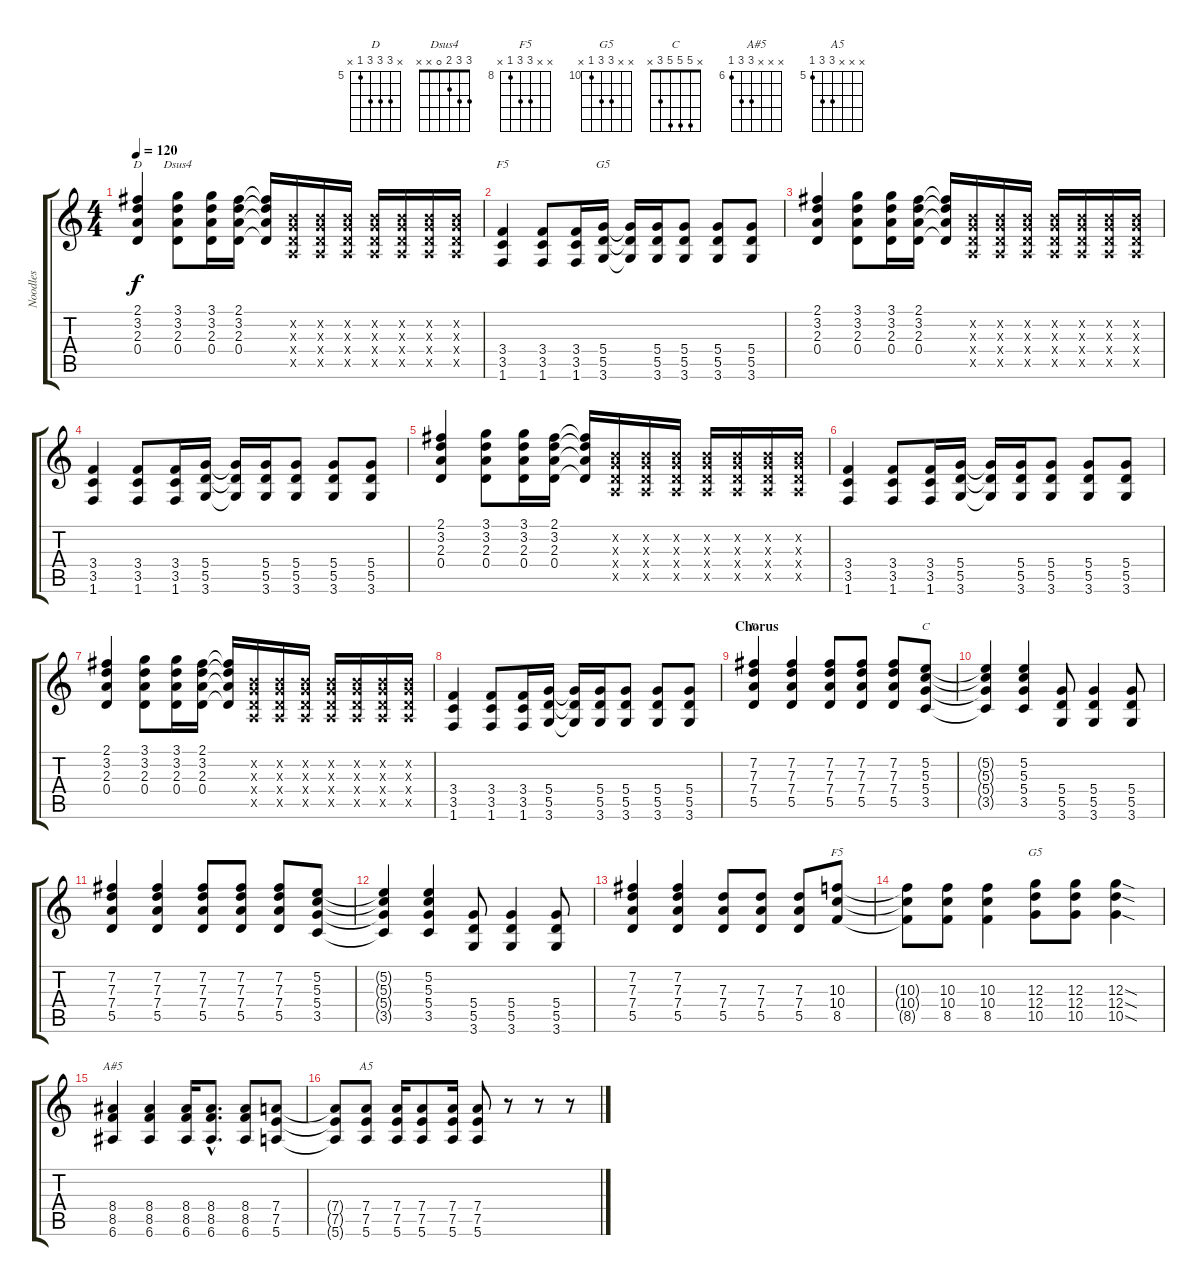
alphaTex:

\track ("Noodles" "Noodles") {instrument distortionguitar}
\staff {score tabs}
\tuning (E4 B3 G3 D3 A2 E2) {hide}
\chord ("D" 2 3 2 0 x x)
\chord ("Dsus4" 3 3 2 0 x x)
\chord ("F5" x x x 3 3 1)
\chord ("G5" x x x 5 5 3)
\chord ("D" x 7 7 7 5 x) {firstfret 5}
\chord ("C" x 5 5 5 3 x)
\chord ("F5" x x 10 10 8 x) {firstfret 8}
\chord ("G5" x x 12 12 10 x) {firstfret 10}
\chord ("A#5" x x x 8 8 6) {firstfret 6}
\chord ("A5" x x x 7 7 5) {firstfret 5}
\ts (4 4)
\tempo 120
\clef g2
\ks c
(2.1 3.2 2.3 0.4).4{ch "D" dy f} (3.1 3.2 2.3 0.4).8{ch "Dsus4"} (3.1 3.2 2.3 0.4).16 (2.1 3.2 2.3 0.4).16 (2.1{t} 3.2{t} 2.3{t} 0.4{t}).16 (0.2{x} 0.3{x} 0.4{x} 0.5{x}).16 (0.2{x} 0.3{x} 0.4{x} 0.5{x}).16 (0.2{x} 0.3{x} 0.4{x} 0.5{x}).16 (0.2{x} 0.3{x} 0.4{x} 0.5{x}).16 (0.2{x} 0.3{x} 0.4{x} 0.5{x}).16 (0.2{x} 0.3{x} 0.4{x} 0.5{x}).16 (0.2{x} 0.3{x} 0.4{x} 0.5{x}).16 |
(3.4 3.5 1.6).4{ch "F5"} (3.4 3.5 1.6).8 (3.4 3.5 1.6).16 (5.4 5.5 3.6).16{ch "G5"} (5.4{t} 5.5{t} 3.6{t}).16 (5.4 5.5 3.6).16 (5.4 5.5 3.6).8 (5.4 5.5 3.6).8 (5.4 5.5 3.6).8 |
(2.1 3.2 2.3 0.4).4 (3.1 3.2 2.3 0.4).8 (3.1 3.2 2.3 0.4).16 (2.1 3.2 2.3 0.4).16 (2.1{t} 3.2{t} 2.3{t} 0.4{t}).16 (0.2{x} 0.3{x} 0.4{x} 0.5{x}).16 (0.2{x} 0.3{x} 0.4{x} 0.5{x}).16 (0.2{x} 0.3{x} 0.4{x} 0.5{x}).16 (0.2{x} 0.3{x} 0.4{x} 0.5{x}).16 (0.2{x} 0.3{x} 0.4{x} 0.5{x}).16 (0.2{x} 0.3{x} 0.4{x} 0.5{x}).16 (0.2{x} 0.3{x} 0.4{x} 0.5{x}).16 |
(3.4 3.5 1.6).4 (3.4 3.5 1.6).8 (3.4 3.5 1.6).16 (5.4 5.5 3.6).16 (5.4{t} 5.5{t} 3.6{t}).16 (5.4 5.5 3.6).16 (5.4 5.5 3.6).8 (5.4 5.5 3.6).8 (5.4 5.5 3.6).8 |
(2.1 3.2 2.3 0.4).4 (3.1 3.2 2.3 0.4).8 (3.1 3.2 2.3 0.4).16 (2.1 3.2 2.3 0.4).16 (2.1{t} 3.2{t} 2.3{t} 0.4{t}).16 (0.2{x} 0.3{x} 0.4{x} 0.5{x}).16 (0.2{x} 0.3{x} 0.4{x} 0.5{x}).16 (0.2{x} 0.3{x} 0.4{x} 0.5{x}).16 (0.2{x} 0.3{x} 0.4{x} 0.5{x}).16 (0.2{x} 0.3{x} 0.4{x} 0.5{x}).16 (0.2{x} 0.3{x} 0.4{x} 0.5{x}).16 (0.2{x} 0.3{x} 0.4{x} 0.5{x}).16 |
(3.4 3.5 1.6).4 (3.4 3.5 1.6).8 (3.4 3.5 1.6).16 (5.4 5.5 3.6).16 (5.4{t} 5.5{t} 3.6{t}).16 (5.4 5.5 3.6).16 (5.4 5.5 3.6).8 (5.4 5.5 3.6).8 (5.4 5.5 3.6).8 |
(2.1 3.2 2.3 0.4).4 (3.1 3.2 2.3 0.4).8 (3.1 3.2 2.3 0.4).16 (2.1 3.2 2.3 0.4).16 (2.1{t} 3.2{t} 2.3{t} 0.4{t}).16 (0.2{x} 0.3{x} 0.4{x} 0.5{x}).16 (0.2{x} 0.3{x} 0.4{x} 0.5{x}).16 (0.2{x} 0.3{x} 0.4{x} 0.5{x}).16 (0.2{x} 0.3{x} 0.4{x} 0.5{x}).16 (0.2{x} 0.3{x} 0.4{x} 0.5{x}).16 (0.2{x} 0.3{x} 0.4{x} 0.5{x}).16 (0.2{x} 0.3{x} 0.4{x} 0.5{x}).16 |
(3.4 3.5 1.6).4 (3.4 3.5 1.6).8 (3.4 3.5 1.6).16 (5.4 5.5 3.6).16 (5.4{t} 5.5{t} 3.6{t}).16 (5.4 5.5 3.6).16 (5.4 5.5 3.6).8 (5.4 5.5 3.6).8 (5.4 5.5 3.6).8 |
\section ("" "Chorus")
(7.2 7.3 7.4 5.5).4{ch "D"} (7.2 7.3 7.4 5.5).4 (7.2 7.3 7.4 5.5).8 (7.2 7.3 7.4 5.5).8 (7.2 7.3 7.4 5.5).8 (5.2 5.3 5.4 3.5).8{ch "C"} |
(5.2{t} 5.3{t} 5.4{t} 3.5{t}).4 (5.2 5.3 5.4 3.5).4 (5.4 5.5 3.6).8 (5.4 5.5 3.6).4 (5.4 5.5 3.6).8 |
(7.2 7.3 7.4 5.5).4 (7.2 7.3 7.4 5.5).4 (7.2 7.3 7.4 5.5).8 (7.2 7.3 7.4 5.5).8 (7.2 7.3 7.4 5.5).8 (5.2 5.3 5.4 3.5).8 |
(5.2{t} 5.3{t} 5.4{t} 3.5{t}).4 (5.2 5.3 5.4 3.5).4 (5.4 5.5 3.6).8 (5.4 5.5 3.6).4 (5.4 5.5 3.6).8 |
(7.2 7.3 7.4 5.5).4 (7.2 7.3 7.4 5.5).4 (7.3 7.4 5.5).8 (7.3 7.4 5.5).8 (7.3 7.4 5.5).8 (10.3 10.4 8.5).8{ch "F5"} |
(10.3{t} 10.4{t} 8.5{t}).8 (10.3 10.4 8.5).8 (10.3 10.4 8.5).4 (12.3 12.4 10.5).8{ch "G5"} (12.3 12.4 10.5).8 (12.3{sod} 12.4{sod} 10.5{sod}).4 |
(8.4 8.5 6.6).4{ch "A#5"} (8.4 8.5 6.6).4 (8.4 8.5 6.6).16 (8.4{hac} 8.5{hac} 6.6{hac}).8{d} (8.4 8.5 6.6).8 (7.4 7.5 5.6).8 |
(7.4{t} 7.5{t} 5.6{t}).8 (7.4 7.5 5.6).8{ch "A5"} (7.4 7.5 5.6).16 (7.4 7.5 5.6).8 (7.4 7.5 5.6).16 (7.4 7.5 5.6).8 r.8 r.8 r.8
